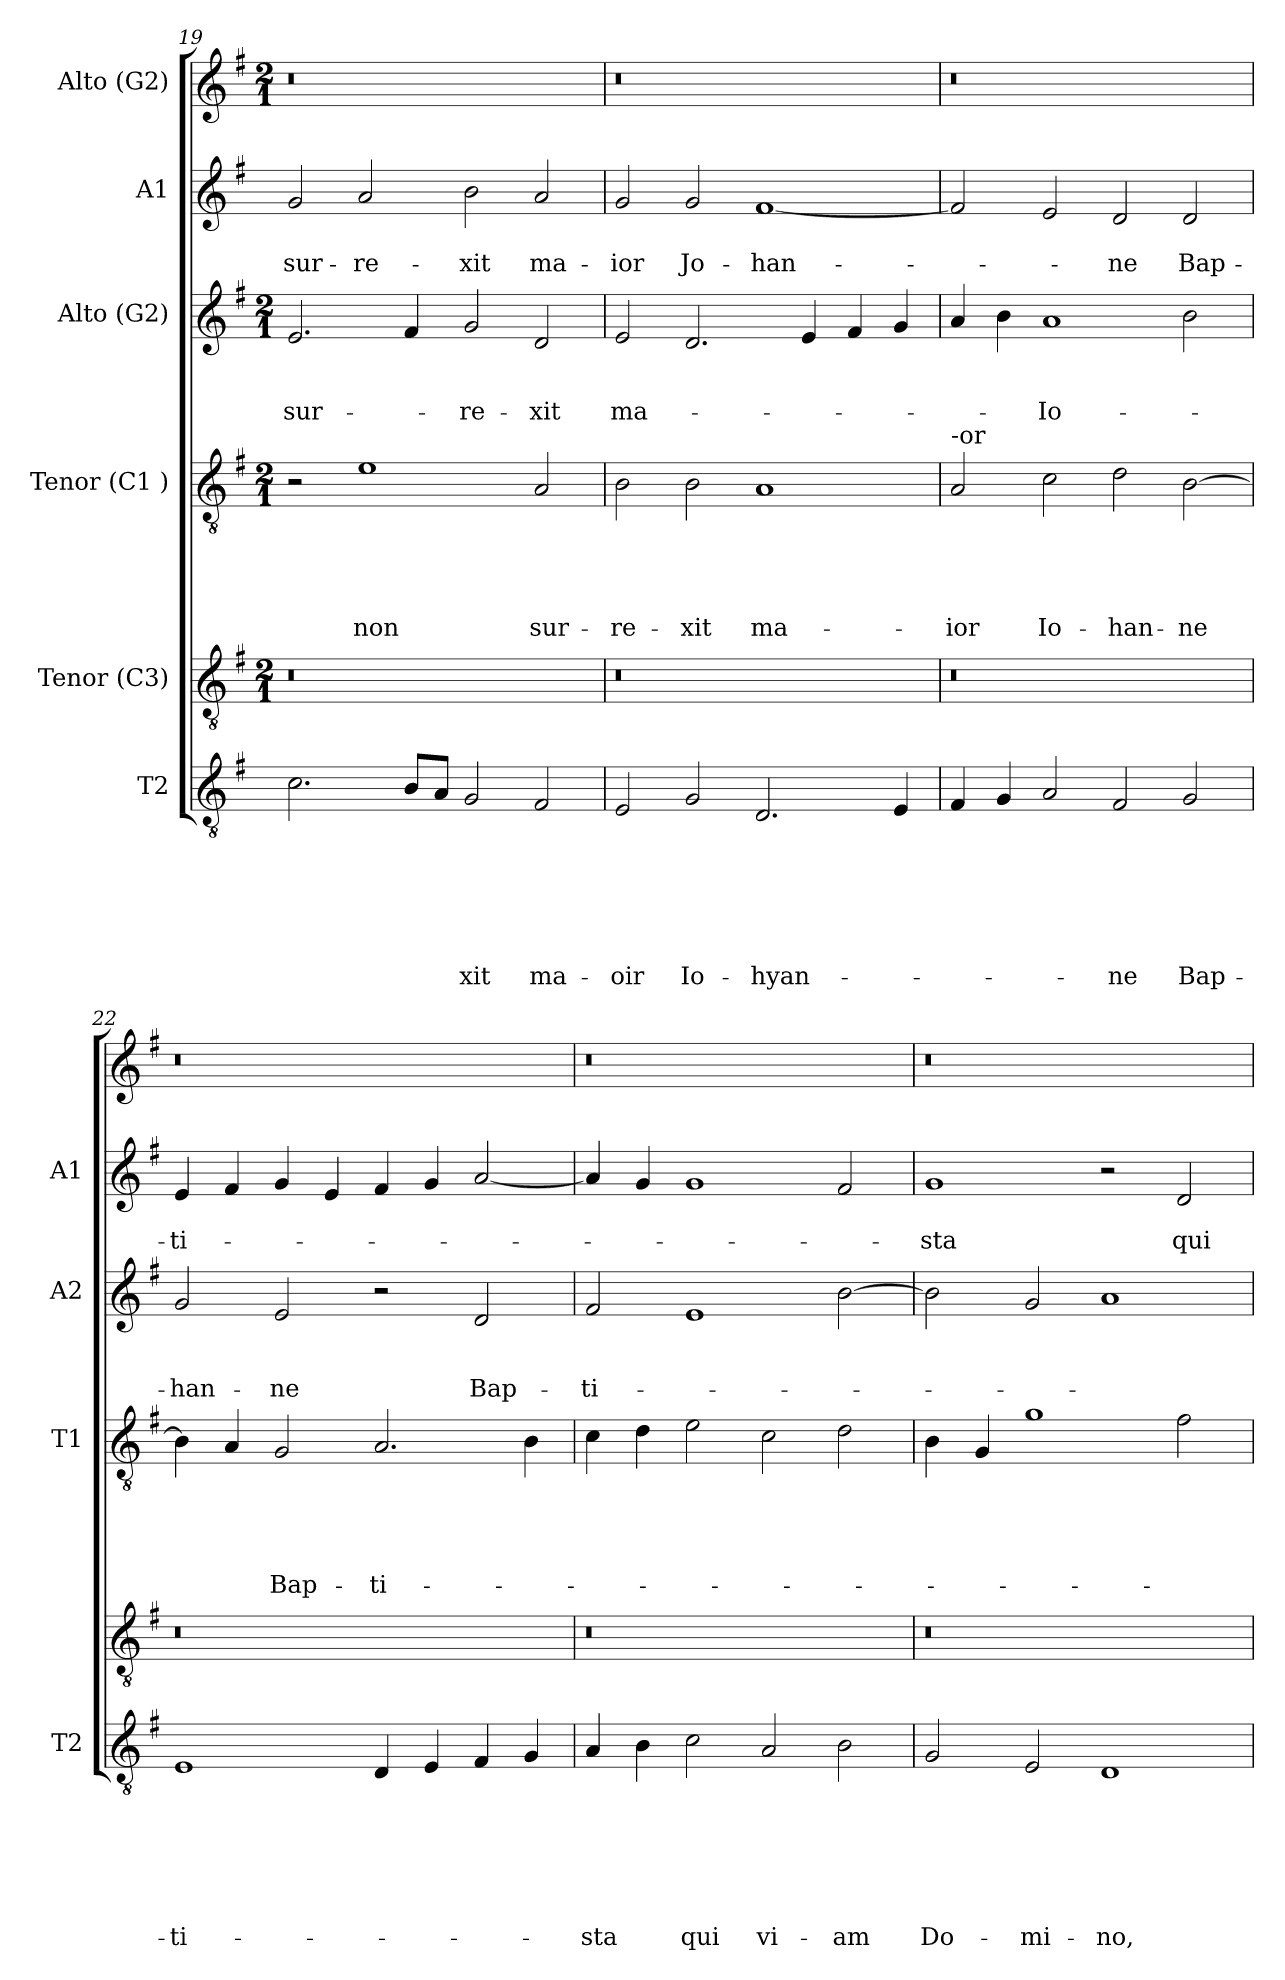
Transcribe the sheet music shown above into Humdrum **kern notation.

**kern	**text	**text	**text	**text	**text	**text	**text	**kern	**kern	**text	**text	**text	**text	**text	**kern	**text	**text	**text	**kern	**text	**text	**kern
*part6	*part6	*part6	*part6	*part6	*part6	*part6	*part6	*part5	*part4	*part4	*part4	*part4	*part4	*part4	*part3	*part3	*part3	*part3	*part2	*part2	*part2	*part1
*staff6	*staff6	*staff6	*staff6	*staff6	*staff6	*staff6	*staff6	*staff5	*staff4	*staff4	*staff4	*staff4	*staff4	*staff4	*staff3	*staff3	*staff3	*staff3	*staff2	*staff2	*staff2	*staff1
*I"T2	*	*	*	*	*	*	*	*I"Tenor (C3)	*I"Tenor (C1 )	*	*	*	*	*	*I"Alto (G2)	*	*	*	*I"A1	*	*	*I"Alto (G2)
*I'T2	*	*	*	*	*	*	*	*	*I'T1	*	*	*	*	*	*I'A2	*	*	*	*I'A1	*	*	*
*clefGv2	*	*	*	*	*	*	*	*clefGv2	*clefGv2	*	*	*	*	*	*clefG2	*	*	*	*clefG2	*	*	*clefG2
*k[f#]	*	*	*	*	*	*	*	*k[f#]	*k[f#]	*	*	*	*	*	*k[f#]	*	*	*	*k[f#]	*	*	*k[f#]
*G:	*	*	*	*	*	*	*	*G:	*G:	*	*	*	*	*	*G:	*	*	*	*G:	*	*	*G:
*	*	*	*	*	*	*	*	*M2/1	*M2/1	*	*	*	*	*	*M2/1	*	*	*	*	*	*	*M2/1
=19	=19	=19	=19	=19	=19	=19	=19	=19	=19	=19	=19	=19	=19	=19	=19	=19	=19	=19	=19	=19	=19	=19
!	!	!	!	!	!	!	!	!	!	!	!	!	!	!	!	!	!	!LO:LY:b	!	!	!LO:LY:b	!
2.c\	.	.	.	.	.	.	.	0r	2r	.	.	.	.	.	2.e/	.	.	sur-	2g/	.	sur-	0r
!	!	!	!	!	!	!	!	!	!	!	!	!	!	!LO:LY:b	!	!	!	!	!	!	!LO:LY:b	!
.	.	.	.	.	.	.	.	.	1e	.	.	.	.	non	.	.	.	.	2a/	.	-re-	.
8B/L	.	.	.	.	.	.	.	.	.	.	.	.	.	.	4f#/	.	.	.	.	.	.	.
8A/J	.	.	.	.	.	.	.	.	.	.	.	.	.	.	.	.	.	.	.	.	.	.
!	!	!	!	!	!	!	!LO:LY:b	!	!	!	!	!	!	!	!	!	!	!LO:LY:b	!	!	!LO:LY:b	!
2G/	.	.	.	.	.	.	-xit	.	.	.	.	.	.	.	2g/	.	.	-re-	2b\	.	-xit	.
!	!	!	!	!	!	!	!LO:LY:b	!	!	!	!	!	!	!LO:LY:b	!	!	!	!LO:LY:b	!	!	!LO:LY:b	!
2F#/	.	.	.	.	.	.	ma-	.	2A/	.	.	.	.	sur-	2d/	.	.	-xit	2a/	.	ma-	.
=20	=20	=20	=20	=20	=20	=20	=20	=20	=20	=20	=20	=20	=20	=20	=20	=20	=20	=20	=20	=20	=20	=20
!	!	!	!	!	!	!	!LO:LY:b	!	!	!	!	!	!	!LO:LY:b	!	!	!	!LO:LY:b	!	!	!LO:LY:b	!
2E/	.	.	.	.	.	.	-oir	0r	2B\	.	.	.	.	-re-	2e/	.	.	ma-	2g/	.	-ior	0r
!	!	!	!	!	!	!	!LO:LY:b	!	!	!	!	!	!	!LO:LY:b	!	!	!	!	!	!	!LO:LY:b	!
2G/	.	.	.	.	.	.	Io-	.	2B\	.	.	.	.	-xit	2.d/	.	.	.	2g/	.	Jo-	.
!	!	!	!	!	!	!	!LO:LY:b	!	!	!	!	!	!	!LO:LY:b	!	!	!	!	!	!	!LO:LY:b	!
2.D/	.	.	.	.	.	.	-hyan-	.	1A	.	.	.	.	ma-	.	.	.	.	[<1f#	.	-han-	.
.	.	.	.	.	.	.	.	.	.	.	.	.	.	.	4e/	.	.	.	.	.	.	.
.	.	.	.	.	.	.	.	.	.	.	.	.	.	.	4f#/	.	.	.	.	.	.	.
4E/	.	.	.	.	.	.	.	.	.	.	.	.	.	.	4g/	.	.	.	.	.	.	.
!!LO:LB:g=z
=21	=21	=21	=21	=21	=21	=21	=21	=21	=21	=21	=21	=21	=21	=21	=21	=21	=21	=21	=21	=21	=21	=21
!	!	!	!	!	!	!	!	!	!LO:TX:a:t=-or	!	!	!	!	!	!	!	!	!	!	!	!	!
!	!	!	!	!	!	!	!	!	!	!	!	!	!	!LO:LY:b	!	!	!	!	!	!	!	!
4F#/	.	.	.	.	.	.	.	0r	2A/	.	.	.	.	-ior	4a/	.	.	.	2f#/]	.	.	0r
4G/	.	.	.	.	.	.	.	.	.	.	.	.	.	.	4b\	.	.	.	.	.	.	.
!	!	!	!	!	!	!	!	!	!	!	!	!	!	!LO:LY:b	!	!	!	!LO:LY:b	!	!	!	!
2A/	.	.	.	.	.	.	.	.	2c\	.	.	.	.	Io-	1a	.	.	-Io-	2e/	.	.	.
!	!	!	!	!	!	!	!LO:LY:b	!	!	!	!	!	!	!LO:LY:b	!	!	!	!	!	!	!LO:LY:b	!
2F#/	.	.	.	.	.	.	-ne	.	2d\	.	.	.	.	-han-	.	.	.	.	2d/	.	-ne	.
!	!	!	!	!	!	!	!LO:LY:b	!	!	!	!	!	!	!LO:LY:b	!	!	!	!	!	!	!LO:LY:b	!
2G/	.	.	.	.	.	.	Bap-	.	[>2B\	.	.	.	.	-ne	2b\	.	.	.	2d/	.	Bap-	.
=22	=22	=22	=22	=22	=22	=22	=22	=22	=22	=22	=22	=22	=22	=22	=22	=22	=22	=22	=22	=22	=22	=22
!	!	!	!	!	!	!	!LO:LY:b	!	!	!	!	!	!	!	!	!	!	!LO:LY:b	!	!	!LO:LY:b	!
1E	.	.	.	.	.	.	-ti-	0r	4B\]	.	.	.	.	.	2g/	.	.	-han-	4e/	.	-ti-	0r
.	.	.	.	.	.	.	.	.	4A/	.	.	.	.	.	.	.	.	.	4f#/	.	.	.
!	!	!	!	!	!	!	!	!	!	!	!	!	!	!LO:LY:b	!	!	!	!LO:LY:b	!	!	!	!
.	.	.	.	.	.	.	.	.	2G/	.	.	.	.	Bap-	2e/	.	.	-ne	4g/	.	.	.
.	.	.	.	.	.	.	.	.	.	.	.	.	.	.	.	.	.	.	4e/	.	.	.
!	!	!	!	!	!	!	!	!	!	!	!	!	!	!LO:LY:b	!	!	!	!	!	!	!	!
4D/	.	.	.	.	.	.	.	.	2.A/	.	.	.	.	-ti-	2r	.	.	.	4f#/	.	.	.
4E/	.	.	.	.	.	.	.	.	.	.	.	.	.	.	.	.	.	.	4g/	.	.	.
!	!	!	!	!	!	!	!	!	!	!	!	!	!	!	!	!	!	!LO:LY:b	!	!	!	!
4F#/	.	.	.	.	.	.	.	.	.	.	.	.	.	.	2d/	.	.	Bap-	[<2a/	.	.	.
4G/	.	.	.	.	.	.	.	.	4B\	.	.	.	.	.	.	.	.	.	.	.	.	.
=23	=23	=23	=23	=23	=23	=23	=23	=23	=23	=23	=23	=23	=23	=23	=23	=23	=23	=23	=23	=23	=23	=23
!	!	!	!	!	!	!	!LO:LY:b	!	!	!	!	!	!	!	!	!	!	!LO:LY:b	!	!	!	!
4A/	.	.	.	.	.	.	-sta	0r	4c\	.	.	.	.	.	2f#/	.	.	-ti-	4a/]	.	.	0r
4B\	.	.	.	.	.	.	.	.	4d\	.	.	.	.	.	.	.	.	.	4g/	.	.	.
!	!	!	!	!	!	!	!LO:LY:b	!	!	!	!	!	!	!	!	!	!	!	!	!	!	!
2c\	.	.	.	.	.	.	qui	.	2e\	.	.	.	.	.	1e	.	.	.	1g	.	.	.
!	!	!	!	!	!	!	!LO:LY:b	!	!	!	!	!	!	!	!	!	!	!	!	!	!	!
2A/	.	.	.	.	.	.	vi-	.	2c\	.	.	.	.	.	.	.	.	.	.	.	.	.
!	!	!	!	!	!	!	!LO:LY:b	!	!	!	!	!	!	!	!	!	!	!	!	!	!	!
2B\	.	.	.	.	.	.	-am	.	2d\	.	.	.	.	.	[>2b\	.	.	.	2f#/	.	.	.
=24	=24	=24	=24	=24	=24	=24	=24	=24	=24	=24	=24	=24	=24	=24	=24	=24	=24	=24	=24	=24	=24	=24
!	!	!	!	!	!	!	!LO:LY:b	!	!	!	!	!	!	!	!	!	!	!	!	!	!LO:LY:b	!
2G/	.	.	.	.	.	.	Do-	0r	4B\	.	.	.	.	.	2b\]	.	.	.	1g	.	-sta	0r
.	.	.	.	.	.	.	.	.	4G/	.	.	.	.	.	.	.	.	.	.	.	.	.
!	!	!	!	!	!	!	!LO:LY:b	!	!	!	!	!	!	!	!	!	!	!	!	!	!	!
2E/	.	.	.	.	.	.	-mi-	.	1g	.	.	.	.	.	2g/	.	.	.	.	.	.	.
!	!	!	!	!	!	!	!LO:LY:b	!	!	!	!	!	!	!	!	!	!	!	!	!	!	!
1D	.	.	.	.	.	.	-no,	.	.	.	.	.	.	.	1a	.	.	.	2r	.	.	.
!	!	!	!	!	!	!	!	!	!	!	!	!	!	!	!	!	!	!	!	!	!LO:LY:b	!
.	.	.	.	.	.	.	.	.	2f#\	.	.	.	.	.	.	.	.	.	2d/	.	qui	.
=	=	=	=	=	=	=	=	=	=	=	=	=	=	=	=	=	=	=	=	=	=	=
*-	*-	*-	*-	*-	*-	*-	*-	*-	*-	*-	*-	*-	*-	*-	*-	*-	*-	*-	*-	*-	*-	*-
